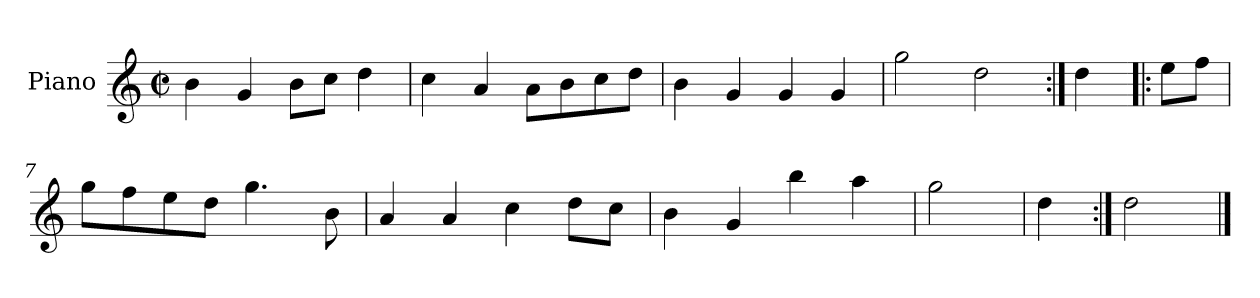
**kern
*part1
*staff1
*I"Piano
*I'Pno.
*clefG2
*k[]
*M2/2
*met(c|)
=1
4b\
4g/
8b\L
8cc\J
4dd\
=2
4cc\
4a/
8a\L
8b\
8cc\
8dd\J
=3
4b\
4g/
4g/
4g/
=4
2gg\
2dd\
=5:|!
4dd\
=6!|:
8ee\L
8ff\J
=7
8gg\L
8ff\
8ee\
8dd\J
4.gg\
8b\
=8
4a/
4a/
4cc\
8dd\L
8cc\J
=9
4b\
4g/
4bb\
4aa\
=10
2gg\
=11
4dd\
=12:|!
2dd\
==
*-
